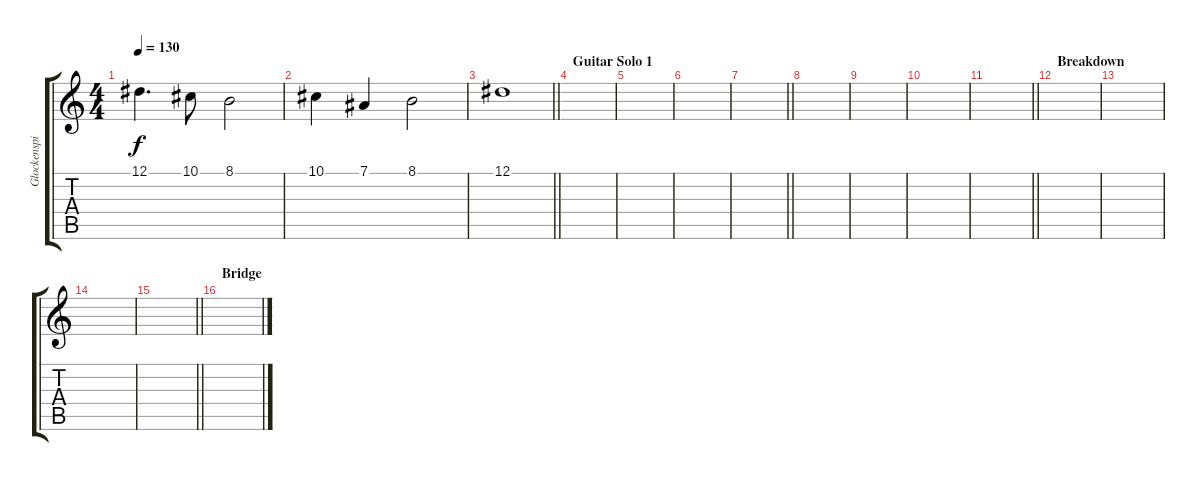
\track ("Glockenspiel" "Glockenspi") {instrument marimba}
\staff {score tabs}
\tuning (Eb4 Bb3 Gb3 Db3 Ab2 Eb2) {hide}
\ts (4 4)
\tempo 130
\clef g2
\ks c
12.1.4{d dy f} 10.1.8 8.1.2 |
10.1.4 7.1.4 8.1.2 |
\barLineRight lightlight
12.1.1 |
\section ("" "Guitar Solo 1")
|
|
|
\barLineRight lightlight
|
|
|
|
\barLineRight lightlight
|
\section ("" "Breakdown")
|
|
|
\barLineRight lightlight
|
\section ("" "Bridge")
